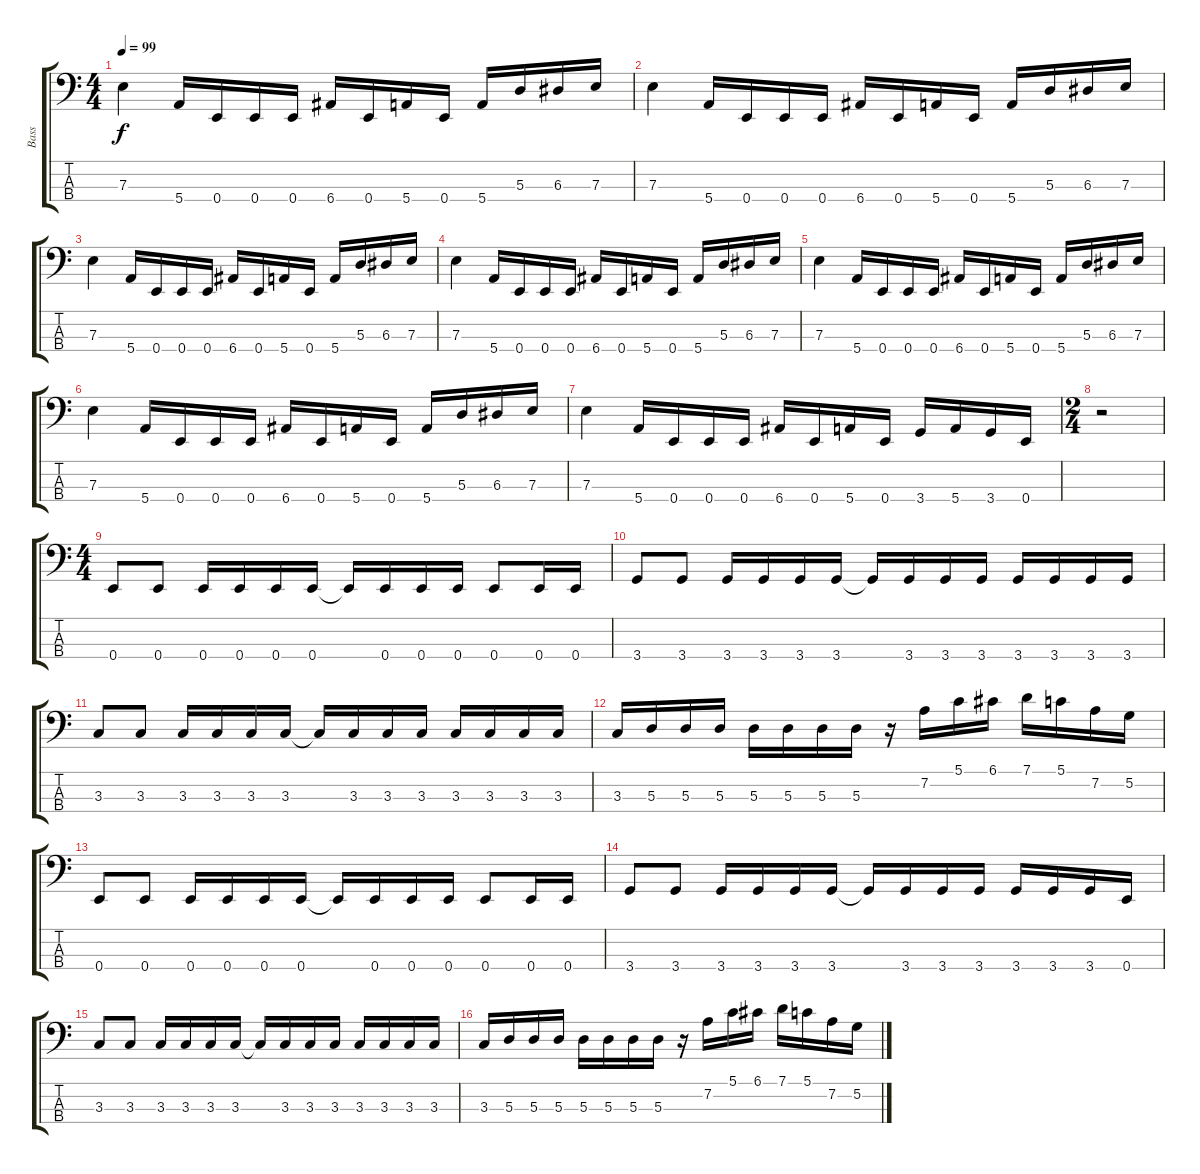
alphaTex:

\track ("Bass" "Bass") {instrument electricbasspick}
\staff {score tabs}
\tuning (G2 D2 A1 E1) {hide}
\ts (4 4)
\tempo 99
\clef f4
\ks c
7.3.4{dy f} 5.4.16 0.4.16 0.4.16 0.4.16 6.4.16 0.4.16 5.4.16 0.4.16 5.4.16 5.3.16 6.3.16 7.3.16 |
7.3.4 5.4.16 0.4.16 0.4.16 0.4.16 6.4.16 0.4.16 5.4.16 0.4.16 5.4.16 5.3.16 6.3.16 7.3.16 |
7.3.4 5.4.16 0.4.16 0.4.16 0.4.16 6.4.16 0.4.16 5.4.16 0.4.16 5.4.16 5.3.16 6.3.16 7.3.16 |
7.3.4 5.4.16 0.4.16 0.4.16 0.4.16 6.4.16 0.4.16 5.4.16 0.4.16 5.4.16 5.3.16 6.3.16 7.3.16 |
7.3.4 5.4.16 0.4.16 0.4.16 0.4.16 6.4.16 0.4.16 5.4.16 0.4.16 5.4.16 5.3.16 6.3.16 7.3.16 |
7.3.4 5.4.16 0.4.16 0.4.16 0.4.16 6.4.16 0.4.16 5.4.16 0.4.16 5.4.16 5.3.16 6.3.16 7.3.16 |
7.3.4 5.4.16 0.4.16 0.4.16 0.4.16 6.4.16 0.4.16 5.4.16 0.4.16 3.4.16 5.4.16 3.4.16 0.4.16 |
\ts (2 4)
r.2 |
\ts (4 4)
0.4.8 0.4.8 0.4.16 0.4.16 0.4.16 0.4.16 0.4{t}.16 0.4.16 0.4.16 0.4.16 0.4.8 0.4.16 0.4.16 |
3.4.8 3.4.8 3.4.16 3.4.16 3.4.16 3.4.16 3.4{t}.16 3.4.16 3.4.16 3.4.16 3.4.16 3.4.16 3.4.16 3.4.16 |
3.3.8 3.3.8 3.3.16 3.3.16 3.3.16 3.3.16 3.3{t}.16 3.3.16 3.3.16 3.3.16 3.3.16 3.3.16 3.3.16 3.3.16 |
3.3.16 5.3.16 5.3.16 5.3.16 5.3.16 5.3.16 5.3.16 5.3.16 r.16 7.2.16 5.1.16 6.1.16 7.1.16 5.1.16 7.2.16 5.2.16 |
0.4.8 0.4.8 0.4.16 0.4.16 0.4.16 0.4.16 0.4{t}.16 0.4.16 0.4.16 0.4.16 0.4.8 0.4.16 0.4.16 |
3.4.8 3.4.8 3.4.16 3.4.16 3.4.16 3.4.16 3.4{t}.16 3.4.16 3.4.16 3.4.16 3.4.16 3.4.16 3.4.16 0.4.16 |
3.3.8 3.3.8 3.3.16 3.3.16 3.3.16 3.3.16 3.3{t}.16 3.3.16 3.3.16 3.3.16 3.3.16 3.3.16 3.3.16 3.3.16 |
3.3.16 5.3.16 5.3.16 5.3.16 5.3.16 5.3.16 5.3.16 5.3.16 r.16 7.2.16 5.1.16 6.1.16 7.1.16 5.1.16 7.2.16 5.2.16
